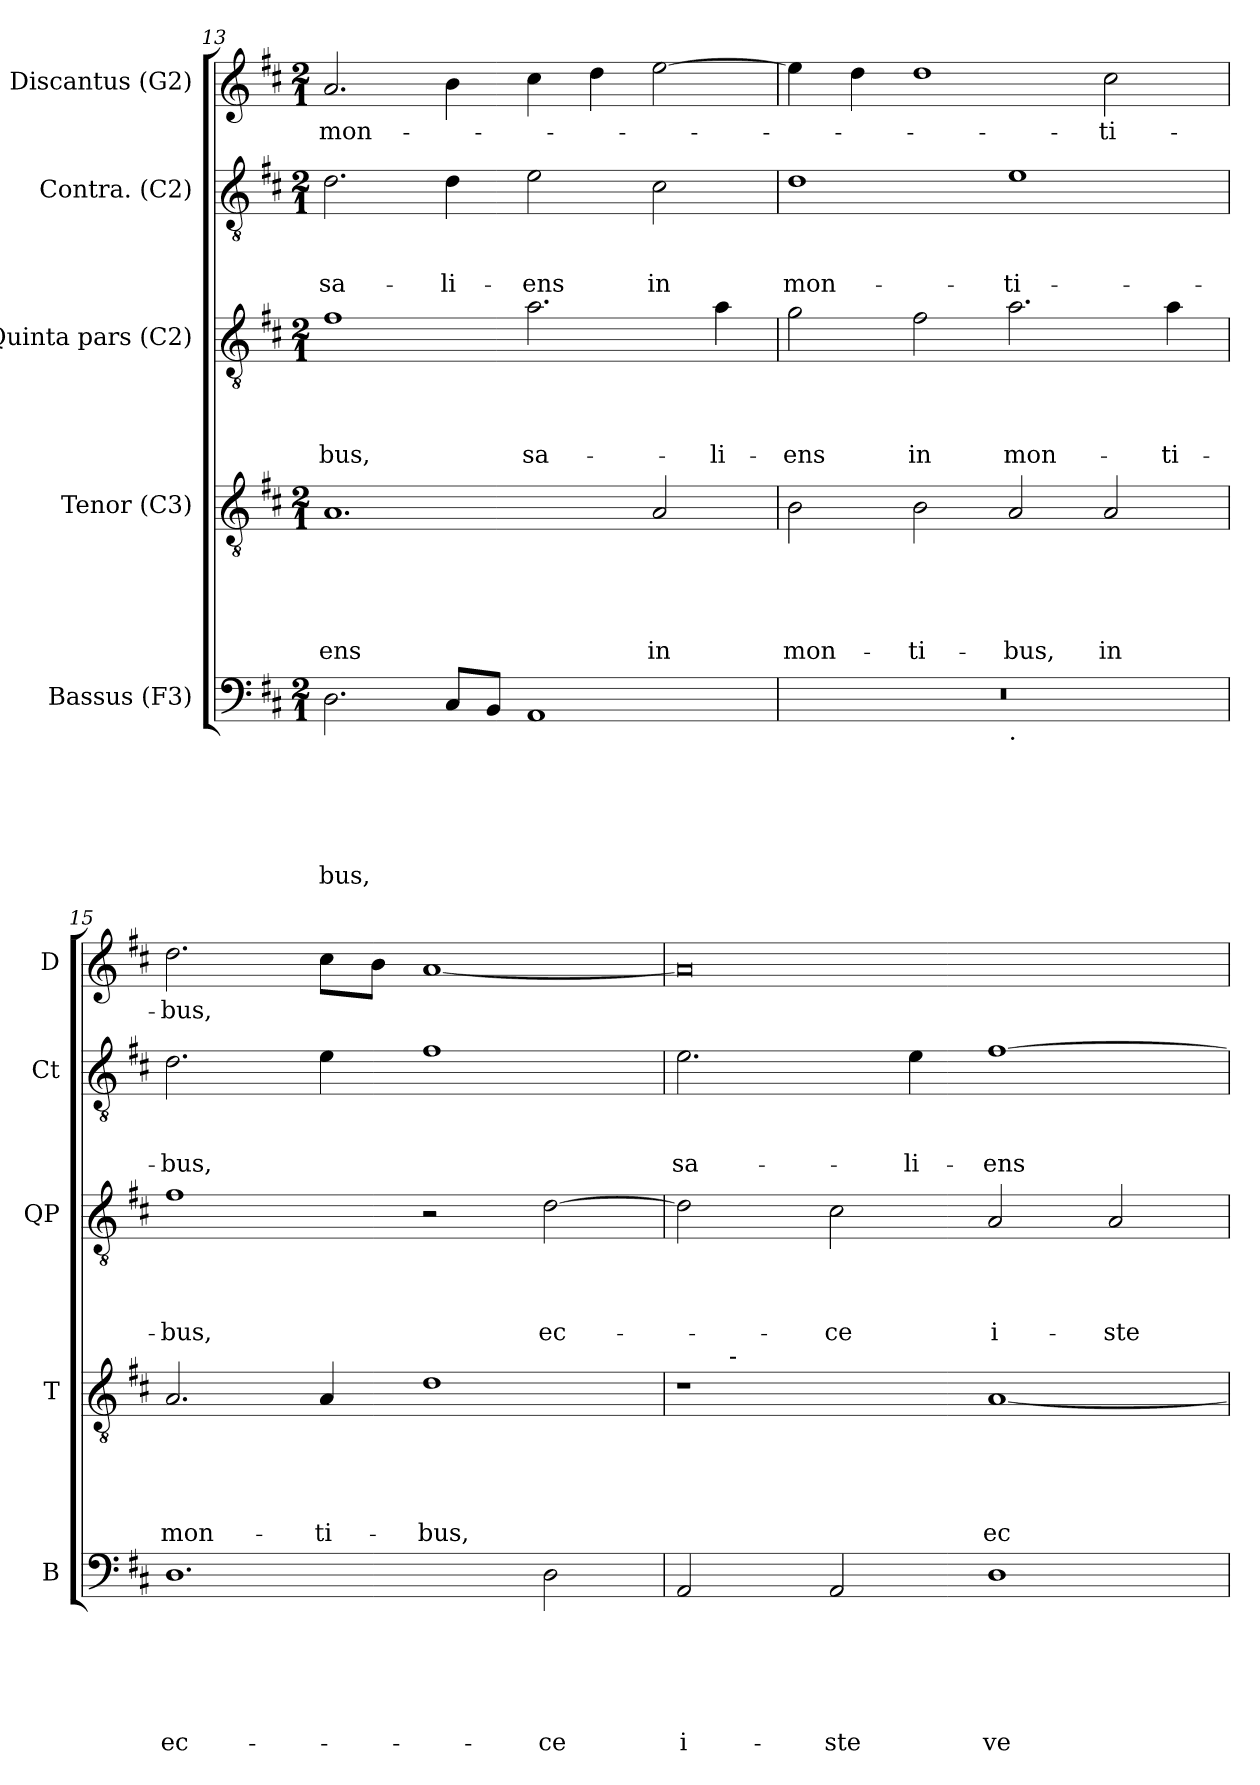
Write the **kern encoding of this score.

**kern	**text	**text	**text	**text	**text	**text	**kern	**text	**text	**text	**text	**text	**kern	**text	**text	**text	**text	**kern	**text	**text	**text	**kern	**text
*part5	*part5	*part5	*part5	*part5	*part5	*part5	*part4	*part4	*part4	*part4	*part4	*part4	*part3	*part3	*part3	*part3	*part3	*part2	*part2	*part2	*part2	*part1	*part1
*staff5	*staff5	*staff5	*staff5	*staff5	*staff5	*staff5	*staff4	*staff4	*staff4	*staff4	*staff4	*staff4	*staff3	*staff3	*staff3	*staff3	*staff3	*staff2	*staff2	*staff2	*staff2	*staff1	*staff1
*I"Bassus (F3)	*	*	*	*	*	*	*I"Tenor (C3)	*	*	*	*	*	*I"Quinta pars (C2)	*	*	*	*	*I"Contra. (C2)	*	*	*	*I"Discantus (G2)	*
*I'B	*	*	*	*	*	*	*I'T	*	*	*	*	*	*I'QP	*	*	*	*	*I'Ct	*	*	*	*I'D	*
*clefF4	*	*	*	*	*	*	*clefGv2	*	*	*	*	*	*clefGv2	*	*	*	*	*clefGv2	*	*	*	*clefG2	*
*k[f#c#]	*	*	*	*	*	*	*k[f#c#]	*	*	*	*	*	*k[f#c#]	*	*	*	*	*k[f#c#]	*	*	*	*k[f#c#]	*
*D:	*	*	*	*	*	*	*D:	*	*	*	*	*	*D:	*	*	*	*	*D:	*	*	*	*D:	*
*M2/1	*	*	*	*	*	*	*M2/1	*	*	*	*	*	*M2/1	*	*	*	*	*M2/1	*	*	*	*M2/1	*
=13	=13	=13	=13	=13	=13	=13	=13	=13	=13	=13	=13	=13	=13	=13	=13	=13	=13	=13	=13	=13	=13	=13	=13
!	!	!	!	!	!	!LO:LY:b	!	!	!	!	!	!LO:LY:b	!	!	!	!	!LO:LY:b	!	!	!	!LO:LY:b	!	!LO:LY:b
2.D\	.	.	.	.	.	-bus,	1.A	.	.	.	.	-ens	1f#	.	.	.	-bus,	2.d\	.	.	sa-	2.a/	mon-
!	!	!	!	!	!	!	!	!	!	!	!	!	!	!	!	!	!	!	!	!	!LO:LY:b	!	!
8C#/L	.	.	.	.	.	.	.	.	.	.	.	.	.	.	.	.	.	4d\	.	.	-li-	4b\	.
8BB/J	.	.	.	.	.	.	.	.	.	.	.	.	.	.	.	.	.	.	.	.	.	.	.
!	!	!	!	!	!	!	!	!	!	!	!	!	!	!	!	!	!LO:LY:b	!	!	!	!LO:LY:b	!	!
1AA	.	.	.	.	.	.	.	.	.	.	.	.	2.a\	.	.	.	sa-	2e\	.	.	-ens	4cc#\	.
.	.	.	.	.	.	.	.	.	.	.	.	.	.	.	.	.	.	.	.	.	.	4dd\	.
!	!	!	!	!	!	!	!	!	!	!	!	!LO:LY:b	!	!	!	!	!	!	!	!	!LO:LY:b	!	!
.	.	.	.	.	.	.	2A/	.	.	.	.	in	.	.	.	.	.	2c#\	.	.	in	[>2ee\	.
!	!	!	!	!	!	!	!	!	!	!	!	!	!	!	!	!	!LO:LY:b	!	!	!	!	!	!
.	.	.	.	.	.	.	.	.	.	.	.	.	4a\	.	.	.	-li-	.	.	.	.	.	.
=14	=14	=14	=14	=14	=14	=14	=14	=14	=14	=14	=14	=14	=14	=14	=14	=14	=14	=14	=14	=14	=14	=14	=14
!	!	!	!	!	!	!	!	!	!	!	!	!LO:LY:b	!	!	!	!	!LO:LY:b	!	!	!	!LO:LY:b	!	!
*^	*	*	*	*	*	*	*	*	*	*	*	*	*	*	*	*	*	*	*	*	*	*	*
0r	1ryy	.	.	.	.	.	.	2B\	.	.	.	.	mon-	2g\	.	.	.	-ens	1d	.	.	mon-	4ee\]	.
.	.	.	.	.	.	.	.	.	.	.	.	.	.	.	.	.	.	.	.	.	.	.	4dd\	.
!	!	!	!	!	!	!	!	!	!	!	!	!	!LO:LY:b	!	!	!	!	!LO:LY:b	!	!	!	!	!	!
.	.	.	.	.	.	.	.	2B\	.	.	.	.	-ti-	2f#\	.	.	.	in	.	.	.	.	1dd	.
!	!LO:TX:b:t=.	!	!	!	!	!	!	!	!	!	!	!	!	!	!	!	!	!	!	!	!	!	!	!
!	!	!	!	!	!	!	!	!	!	!	!	!	!LO:LY:b	!	!	!	!	!LO:LY:b	!	!	!	!LO:LY:b	!	!
.	1ryy	.	.	.	.	.	.	2A/	.	.	.	.	-bus,	2.a\	.	.	.	mon-	1e	.	.	-ti-	.	.
!	!	!	!	!	!	!	!	!	!	!	!	!	!LO:LY:b	!	!	!	!	!	!	!	!	!	!	!LO:LY:b
.	.	.	.	.	.	.	.	2A/	.	.	.	.	in	.	.	.	.	.	.	.	.	.	2cc#\	-ti-
!	!	!	!	!	!	!	!	!	!	!	!	!	!	!	!	!	!	!LO:LY:b	!	!	!	!	!	!
.	.	.	.	.	.	.	.	.	.	.	.	.	.	4a\	.	.	.	-ti-	.	.	.	.	.	.
=15	=15	=15	=15	=15	=15	=15	=15	=15	=15	=15	=15	=15	=15	=15	=15	=15	=15	=15	=15	=15	=15	=15	=15	=15
!	!	!	!	!	!	!	!LO:LY:b	!	!	!	!	!	!LO:LY:b	!	!	!	!	!LO:LY:b	!	!	!	!LO:LY:b	!	!LO:LY:b
*v	*v	*	*	*	*	*	*	*	*	*	*	*	*	*	*	*	*	*	*	*	*	*	*	*
1.D	.	.	.	.	.	ec-	2.A/	.	.	.	.	mon-	1f#	.	.	.	-bus,	2.d\	.	.	-bus,	2.dd\	-bus,
!	!	!	!	!	!	!	!	!	!	!	!	!LO:LY:b	!	!	!	!	!	!	!	!	!	!	!
.	.	.	.	.	.	.	4A/	.	.	.	.	-ti-	.	.	.	.	.	4e\	.	.	.	8cc#\L	.
.	.	.	.	.	.	.	.	.	.	.	.	.	.	.	.	.	.	.	.	.	.	8b\J	.
!	!	!	!	!	!	!	!	!	!	!	!	!LO:LY:b	!	!	!	!	!	!	!	!	!	!	!
.	.	.	.	.	.	.	1d	.	.	.	.	-bus,	2r	.	.	.	.	1f#	.	.	.	[>1a	.
!	!	!	!	!	!	!LO:LY:b	!	!	!	!	!	!	!	!	!	!	!LO:LY:b	!	!	!	!	!	!
2D\	.	.	.	.	.	-ce	.	.	.	.	.	.	[>2d\	.	.	.	ec-	.	.	.	.	.	.
!!LO:PB:g=z
=16	=16	=16	=16	=16	=16	=16	=16	=16	=16	=16	=16	=16	=16	=16	=16	=16	=16	=16	=16	=16	=16	=16	=16
!	!	!	!	!	!	!LO:LY:b	!	!	!	!	!	!	!	!	!	!	!	!	!	!	!LO:LY:b	!	!
*	*	*	*	*	*	*	*^	*	*	*	*	*	*	*	*	*	*	*	*	*	*	*	*
2AA/	.	.	.	.	.	i-	1r	8ryy	.	.	.	.	.	2d\]	.	.	.	.	2.e\	.	.	sa-	0a]	.
!	!	!	!	!	!	!	!	!LO:TX:a:t=-	!	!	!	!	!	!	!	!	!	!	!	!	!	!	!	!
.	.	.	.	.	.	.	.	1...ryy	.	.	.	.	.	.	.	.	.	.	.	.	.	.	.	.
!	!	!	!	!	!	!LO:LY:b	!	!	!	!	!	!	!	!	!	!	!	!LO:LY:b	!	!	!	!	!	!
2AA/	.	.	.	.	.	-ste	.	.	.	.	.	.	.	2c#\	.	.	.	-ce	.	.	.	.	.	.
!	!	!	!	!	!	!	!	!	!	!	!	!	!	!	!	!	!	!	!	!	!	!LO:LY:b	!	!
.	.	.	.	.	.	.	.	.	.	.	.	.	.	.	.	.	.	.	4e\	.	.	-li-	.	.
!	!	!	!	!	!	!LO:LY:b	!	!	!	!	!	!	!LO:LY:b	!	!	!	!	!LO:LY:b	!	!	!	!LO:LY:b	!	!
1D	.	.	.	.	.	ve-	[<1A	.	.	.	.	.	ec-	2A/	.	.	.	i-	[>1f#	.	.	-ens	.	.
!	!	!	!	!	!	!	!	!	!	!	!	!	!	!	!	!	!	!LO:LY:b	!	!	!	!	!	!
.	.	.	.	.	.	.	.	.	.	.	.	.	.	2A/	.	.	.	-ste	.	.	.	.	.	.
*	*	*	*	*	*	*	*v	*v	*	*	*	*	*	*	*	*	*	*	*	*	*	*	*	*
=	=	=	=	=	=	=	=	=	=	=	=	=	=	=	=	=	=	=	=	=	=	=	=
*-	*-	*-	*-	*-	*-	*-	*-	*-	*-	*-	*-	*-	*-	*-	*-	*-	*-	*-	*-	*-	*-	*-	*-
